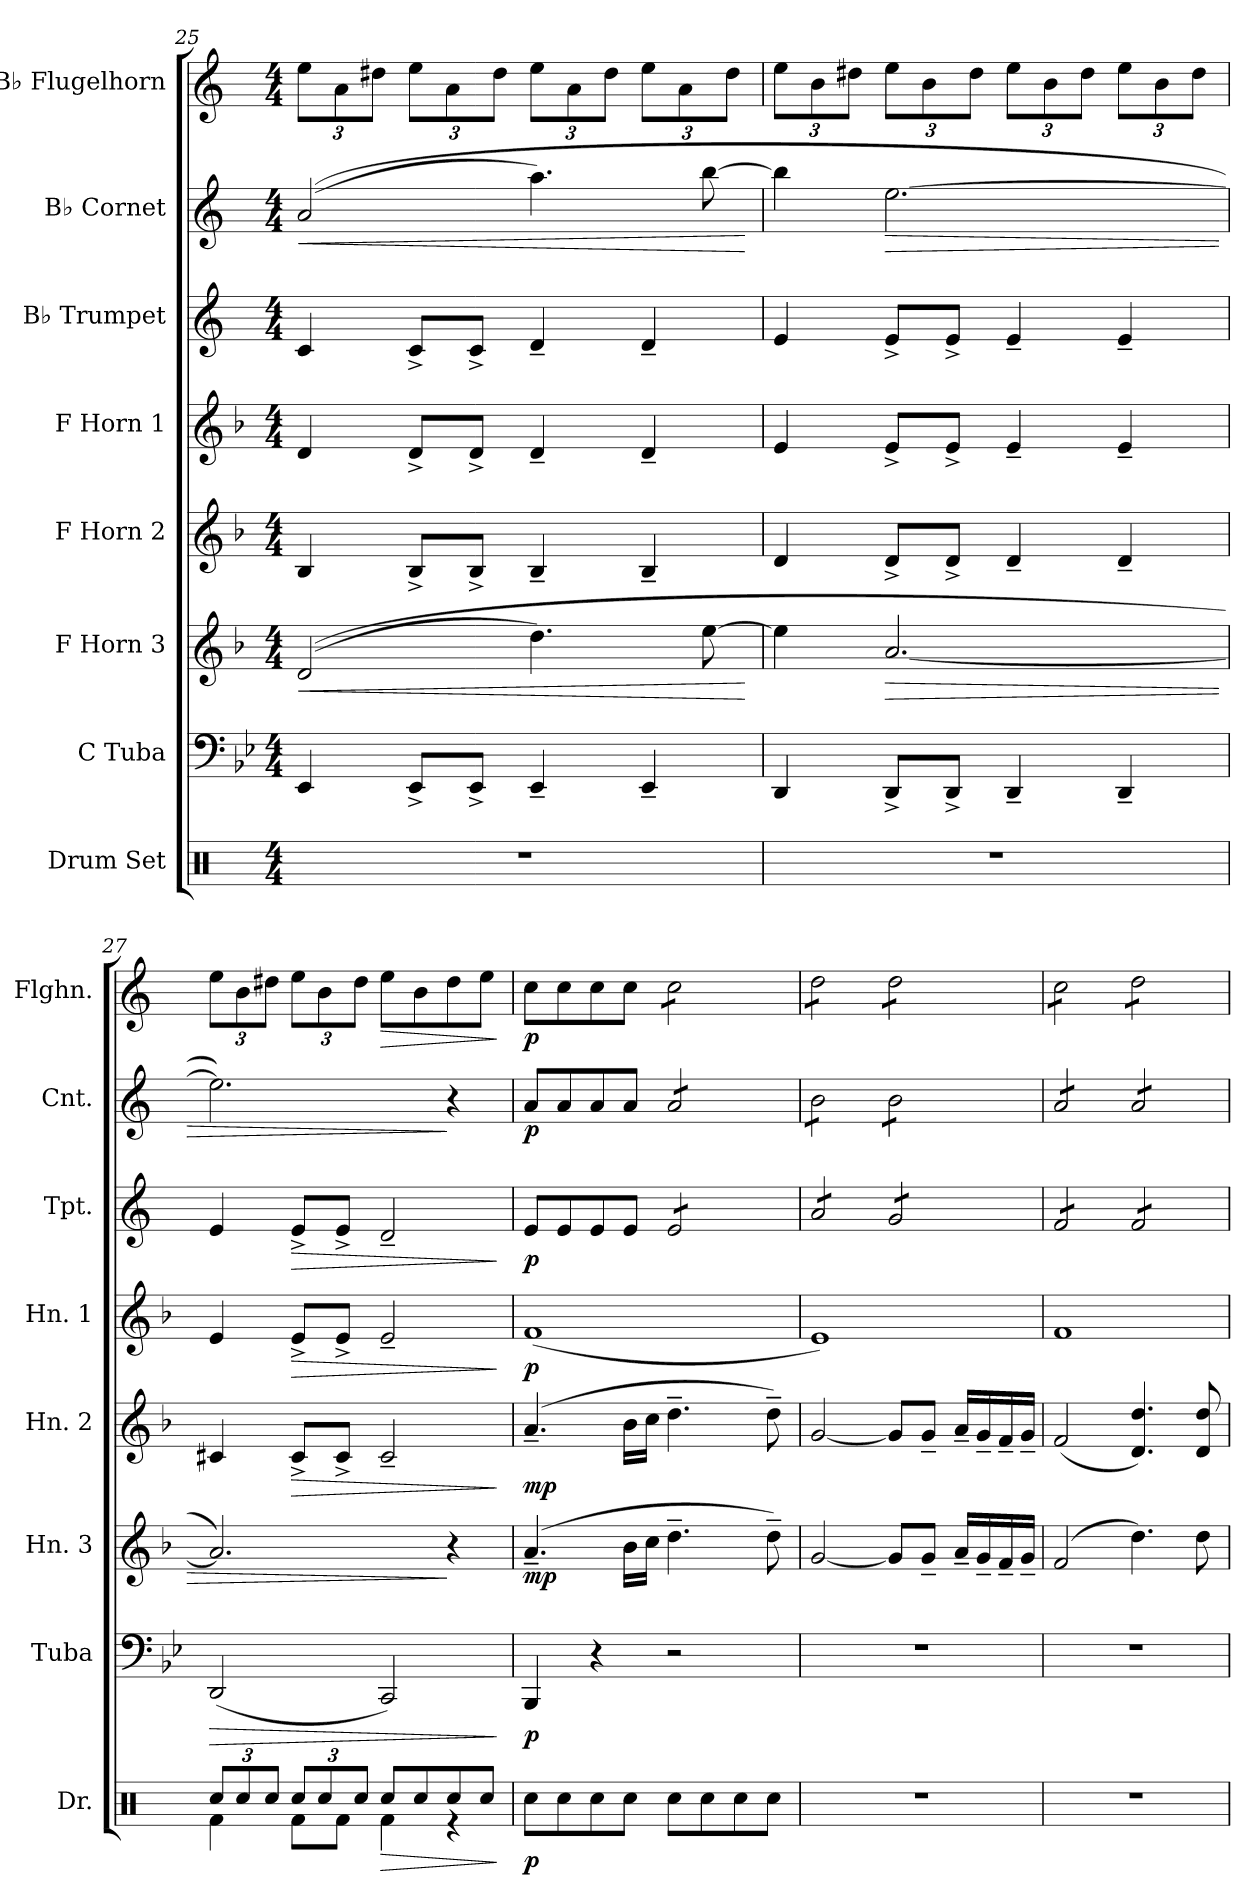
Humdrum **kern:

**kern	**dynam	**kern	**dynam	**kern	**dynam	**kern	**dynam	**kern	**dynam	**kern	**dynam	**kern	**dynam	**kern	**dynam
*part8	*part8	*part7	*part7	*part6	*part6	*part5	*part5	*part4	*part4	*part3	*part3	*part2	*part2	*part1	*part1
*staff8	*staff8	*staff7	*staff7	*staff6	*staff6	*staff5	*staff5	*staff4	*staff4	*staff3	*staff3	*staff2	*staff2	*staff1	*staff1
*I"Drum Set	*	*I"C Tuba	*	*I"F Horn 3	*	*I"F Horn 2	*	*I"F Horn 1	*	*I"B♭ Trumpet	*	*I"B♭ Cornet	*	*I"B♭ Flugelhorn	*
*I'Dr.	*	*I'Tuba	*	*I'Hn. 3	*	*I'Hn. 2	*	*I'Hn. 1	*	*I'Tpt.	*	*I'Cnt.	*	*I'Flghn.	*
*clefX	*	*clefF4	*	*clefG2	*	*clefG2	*	*clefG2	*	*clefG2	*	*clefG2	*	*clefG2	*
*	*	*	*	*ITrd4c7	*	*ITrd4c7	*	*ITrd4c7	*	*ITrd1c2	*	*ITrd1c2	*	*ITrd1c2	*
*k[]	*	*k[b-e-]	*	*k[b-e-]	*	*k[b-e-]	*	*k[b-e-]	*	*k[b-e-]	*	*k[b-e-]	*	*k[b-e-]	*
*M4/4	*	*M4/4	*	*M4/4	*	*M4/4	*	*M4/4	*	*M4/4	*	*M4/4	*	*M4/4	*
=25	=25	=25	=25	=25	=25	=25	=25	=25	=25	=25	=25	=25	=25	=25	=25
!	!	!	!	!	!LO:HP:b	!	!	!	!	!	!	!	!LO:HP:b	!	!
*	*	*	*	*	*	*	*	*	*	*	*	*	*	*Xbrackettup	*
1r	.	4EE-/	.	(>(>2G/	<	4E-/	.	4G/	.	4B-/	.	(>(>2g/	<	12dd\L	.
.	.	.	.	.	.	.	.	.	.	.	.	.	.	12g\	.
.	.	.	.	.	.	.	.	.	.	.	.	.	.	12cc#X\J	.
.	.	8EE-^/L	.	.	.	8E-^/L	.	8G^/L	.	8B-^/L	.	.	.	12dd\L	.
.	.	.	.	.	.	.	.	.	.	.	.	.	.	12g\	.
.	.	8EE-^/J	.	.	.	8E-^/J	.	8G^/J	.	8B-^/J	.	.	.	.	.
.	.	.	.	.	.	.	.	.	.	.	.	.	.	12cc#\J	.
.	.	4EE-~/	.	4.g\)	.	4E-~/	.	4G~/	.	4c~/	.	4.gg\)	.	12dd\L	.
.	.	.	.	.	.	.	.	.	.	.	.	.	.	12g\	.
.	.	.	.	.	.	.	.	.	.	.	.	.	.	12cc#\J	.
.	.	4EE-~/	.	.	.	4E-~/	.	4G~/	.	4c~/	.	.	.	12dd\L	.
.	.	.	.	.	.	.	.	.	.	.	.	.	.	12g\	.
.	.	.	.	[8a\	.	.	.	.	.	.	.	[8aa\	.	.	.
.	.	.	.	.	.	.	.	.	.	.	.	.	.	12cc#\J	.
.	.	.	.	.	[	.	.	.	.	.	.	.	[	.	.
=26	=26	=26	=26	=26	=26	=26	=26	=26	=26	=26	=26	=26	=26	=26	=26
1r	.	4DD/	.	4a\]	.	4G/	.	4A/	.	4d/	.	4aa\]	.	12dd\L	.
.	.	.	.	.	.	.	.	.	.	.	.	.	.	12a\	.
.	.	.	.	.	.	.	.	.	.	.	.	.	.	12cc#X\J	.
!	!	!	!	!	!LO:HP:b	!	!	!	!	!	!	!	!LO:HP:b	!	!
.	.	8DD^/L	.	[2.d/	>	8G^/L	.	8A^/L	.	8d^/L	.	[2.dd\	>	12dd\L	.
.	.	.	.	.	.	.	.	.	.	.	.	.	.	12a\	.
.	.	8DD^/J	.	.	.	8G^/J	.	8A^/J	.	8d^/J	.	.	.	.	.
.	.	.	.	.	.	.	.	.	.	.	.	.	.	12cc#\J	.
.	.	4DD~/	.	.	.	4G~/	.	4A~/	.	4d~/	.	.	.	12dd\L	.
.	.	.	.	.	.	.	.	.	.	.	.	.	.	12a\	.
.	.	.	.	.	.	.	.	.	.	.	.	.	.	12cc#\J	.
.	.	4DD~/	.	.	.	4G~/	.	4A~/	.	4d~/	.	.	.	12dd\L	.
.	.	.	.	.	.	.	.	.	.	.	.	.	.	12a\	.
.	.	.	.	.	.	.	.	.	.	.	.	.	.	12cc#\J	.
!!LO:PB:g=z
=27	=27	=27	=27	=27	=27	=27	=27	=27	=27	=27	=27	=27	=27	=27	=27
*Xbrackettup	*	*	*	*	*	*	*	*	*	*	*	*	*	*	*
*^	*	*	*	*	*	*	*	*	*	*	*	*	*	*	*
!	!	!	!	!LO:HP:b	!	!	!	!	!	!	!	!	!	!	!	!
12Rcc/L	4Rf\	.	(<2DD/	>	2.d/])	.	4F#X/	.	4A/	.	4d/	.	2.dd\])	.	12dd\L	.
12Rcc/	.	.	.	.	.	.	.	.	.	.	.	.	.	.	12a\	.
12Rcc/J	.	.	.	.	.	.	.	.	.	.	.	.	.	.	12cc#X\J	.
!	!	!	!	!	!	!	!	!LO:HP:b	!	!LO:HP:b	!	!LO:HP:b	!	!	!	!
12Rcc/L	8Rf\L	.	.	.	.	.	8F#^/L	>	8A^/L	>	8d^/L	>	.	.	12dd\L	.
12Rcc/	.	.	.	.	.	.	.	.	.	.	.	.	.	.	12a\	.
.	8Rf\J	.	.	.	.	.	8F#^/J	.	8A^/J	.	8d^/J	.	.	.	.	.
12Rcc/J	.	.	.	.	.	.	.	.	.	.	.	.	.	.	12cc#\J	.
!	!	!LO:HP:b	!	!	!	!	!	!	!	!	!	!	!	!	!	!LO:HP:b
8Rcc/L	4Rf\	>	2CC/)	.	.	.	2F#~/	.	2A~/	.	2c~/	.	.	.	8dd\L	>
8Rcc/	.	.	.	.	.	.	.	.	.	.	.	.	.	.	8a\	.
8Rcc/	4r	.	.	.	4r	]	.	.	.	.	.	.	4r	]	8cc#\	.
8Rcc/J	.	.	.	.	.	.	.	.	.	.	.	.	.	.	8dd\J	.
*v	*v	*	*	*	*	*	*	*	*	*	*	*	*	*	*	*
.	]	.	]	.	.	.	]	.	]	.	]	.	.	.	]
=28	=28	=28	=28	=28	=28	=28	=28	=28	=28	=28	=28	=28	=28	=28	=28
!	!LO:DY:b	!	!LO:DY:b	!	!LO:DY:b	!	!LO:DY:b	!	!LO:DY:b	!	!LO:DY:b	!	!LO:DY:b	!	!LO:DY:b
8Rcc\L	p	4BBB-/	p	(>4.d~/	mp	(>4.d~/	mp	(<1B-	p	8d/L	p	8g/L	p	8b-\L	p
8Rcc\	.	.	.	.	.	.	.	.	.	8d/	.	8g/	.	8b-\	.
8Rcc\	.	4r	.	.	.	.	.	.	.	8d/	.	8g/	.	8b-\	.
8Rcc\J	.	.	.	16e-\LL	.	16e-\LL	.	.	.	8d/J	.	8g/J	.	8b-\J	.
.	.	.	.	16f\JJ	.	16f\JJ	.	.	.	.	.	.	.	.	.
*	*	*	*	*	*	*	*	*	*	*tremolo	*	*	*	*	*
*	*	*	*	*	*	*	*	*	*	*	*	*tremolo	*	*	*
*	*	*	*	*	*	*	*	*	*	*	*	*	*	*tremolo	*
8Rcc\L	.	2r	.	4.g~\	.	4.g~\	.	.	.	8d/L	.	8g/L	.	8b-\L	.
8Rcc\	.	.	.	.	.	.	.	.	.	8d/	.	8g/	.	8b-\	.
8Rcc\	.	.	.	.	.	.	.	.	.	8d/	.	8g/	.	8b-\	.
8Rcc\J	.	.	.	8g~\)	.	8g~\)	.	.	.	8d/J	.	8g/J	.	8b-\J	.
=29	=29	=29	=29	=29	=29	=29	=29	=29	=29	=29	=29	=29	=29	=29	=29
1r	.	1r	.	[2c/	.	[2c/	.	1A)	.	8g/L	.	8a\L	.	8cc\L	.
.	.	.	.	.	.	.	.	.	.	8g/	.	8a\	.	8cc\	.
.	.	.	.	.	.	.	.	.	.	8g/	.	8a\	.	8cc\	.
.	.	.	.	.	.	.	.	.	.	8g/J	.	8a\J	.	8cc\J	.
.	.	.	.	8c/L]	.	8c/L]	.	.	.	8f/L	.	8a\L	.	8cc\L	.
.	.	.	.	8c~/J	.	8c~/J	.	.	.	8f/	.	8a\	.	8cc\	.
.	.	.	.	16d~/LL	.	16d~/LL	.	.	.	8f/	.	8a\	.	8cc\	.
.	.	.	.	16c~/	.	16c~/	.	.	.	.	.	.	.	.	.
.	.	.	.	16B-~/	.	16B-~/	.	.	.	8f/J	.	8a\J	.	8cc\J	.
.	.	.	.	16c~/JJ	.	16c~/JJ	.	.	.	.	.	.	.	.	.
=30	=30	=30	=30	=30	=30	=30	=30	=30	=30	=30	=30	=30	=30	=30	=30
1r	.	1r	.	(>2B-/	.	(<2B-/	.	1B-	.	8e-/L	.	8g/L	.	8b-\L	.
.	.	.	.	.	.	.	.	.	.	8e-/	.	8g/	.	8b-\	.
.	.	.	.	.	.	.	.	.	.	8e-/	.	8g/	.	8b-\	.
.	.	.	.	.	.	.	.	.	.	8e-/J	.	8g/J	.	8b-\J	.
.	.	.	.	4.g\)	.	4.G/ 4.g/)	.	.	.	8e-/L	.	8g/L	.	8cc\L	.
.	.	.	.	.	.	.	.	.	.	8e-/	.	8g/	.	8cc\	.
.	.	.	.	.	.	.	.	.	.	8e-/	.	8g/	.	8cc\	.
.	.	.	.	8g\	.	8G/ 8g/	.	.	.	8e-/J	.	8g/J	.	8cc\J	.
*	*	*	*	*	*	*	*	*	*	*	*	*	*	*Xtremolo	*
*	*	*	*	*	*	*	*	*	*	*	*	*Xtremolo	*	*	*
*	*	*	*	*	*	*	*	*	*	*Xtremolo	*	*	*	*	*
=	=	=	=	=	=	=	=	=	=	=	=	=	=	=	=
*-	*-	*-	*-	*-	*-	*-	*-	*-	*-	*-	*-	*-	*-	*-	*-
